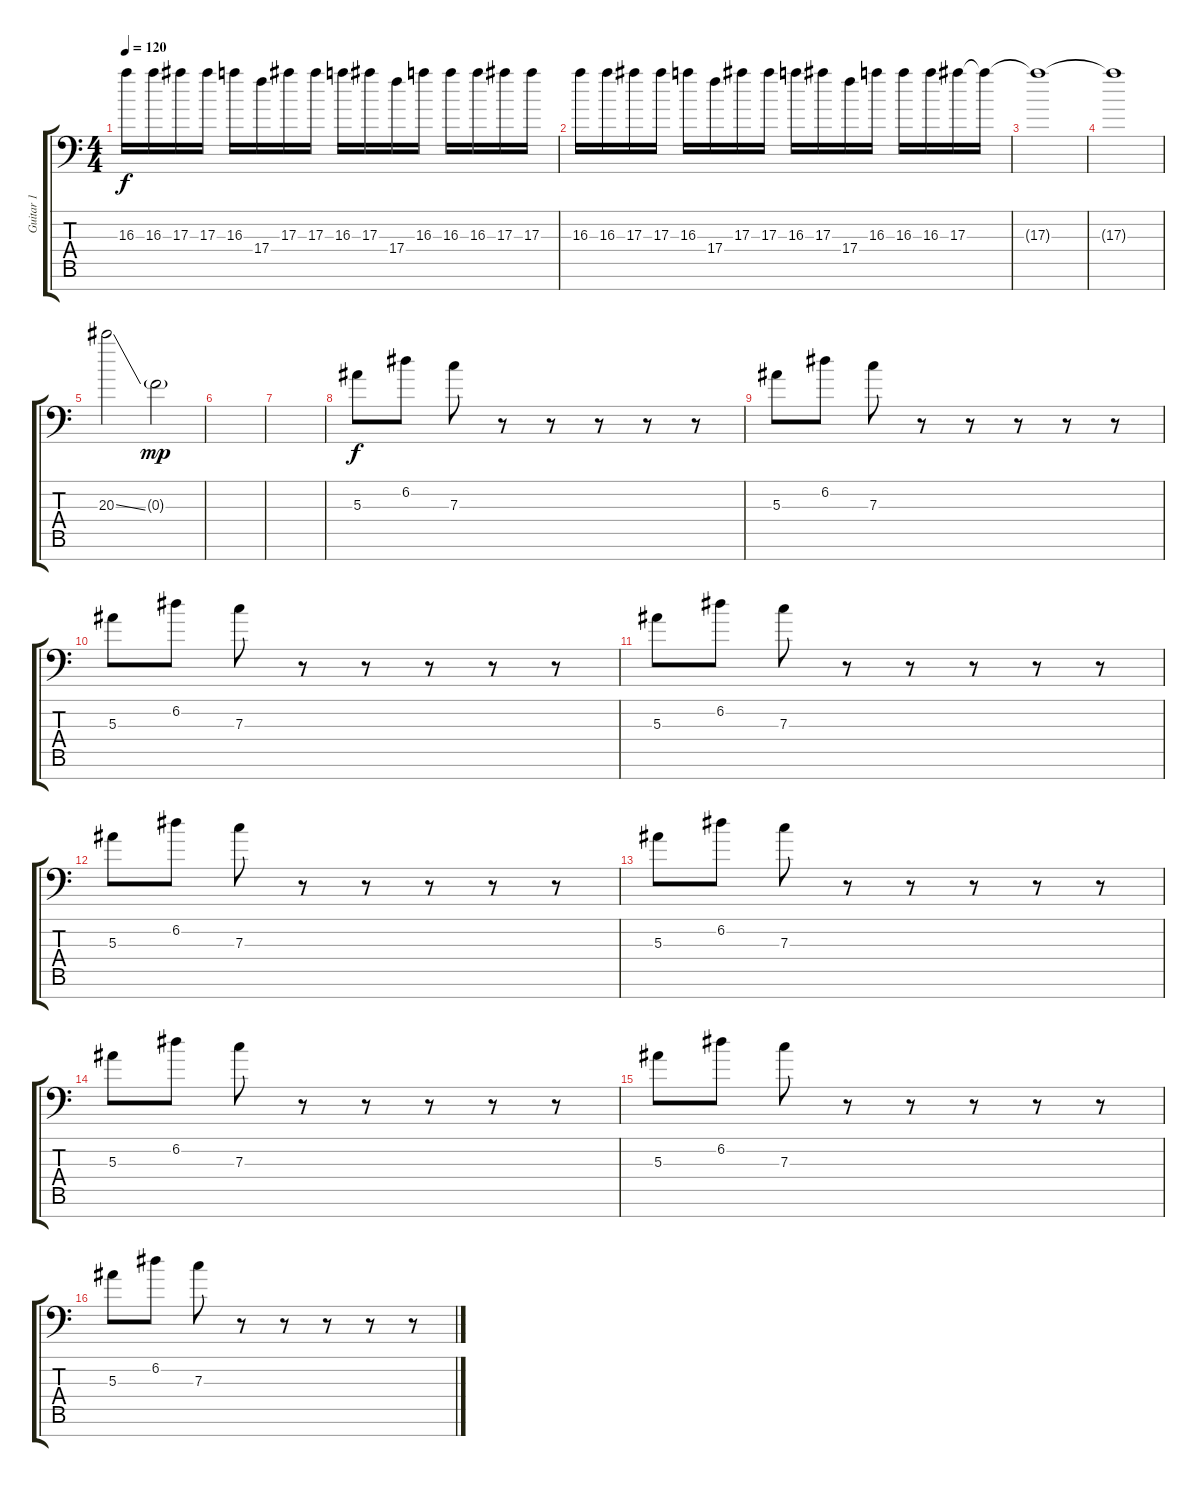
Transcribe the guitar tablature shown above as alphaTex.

\track ("Guitar 1" "Guitar 1") {instrument distortionguitar}
\staff {score tabs}
\tuning (D4 A3 F3 C3 G2 D2 G1) {hide}
\ts (4 4)
\tempo 120
\clef f4
\ks c
16.3.16{dy f} 16.3.16 17.3.16 17.3.16 16.3.16 17.4.16 17.3.16 17.3.16 16.3.16 17.3.16 17.4.16 16.3.16 16.3.16 16.3.16 17.3.16 17.3.16 |
16.3.16 16.3.16 17.3.16 17.3.16 16.3.16 17.4.16 17.3.16 17.3.16 16.3.16 17.3.16 17.4.16 16.3.16 16.3.16 16.3.16 17.3.16 17.3{t}.16 |
17.3{t}.1 |
17.3{t}.1 |
20.3{ss}.2 0.3{g}.2{dy mp} |
|
|
5.3.8{dy f} 6.2.8 7.3.8 r.8 r.8 r.8 r.8 r.8 |
5.3.8 6.2.8 7.3.8 r.8 r.8 r.8 r.8 r.8 |
5.3.8 6.2.8 7.3.8 r.8 r.8 r.8 r.8 r.8 |
5.3.8 6.2.8 7.3.8 r.8 r.8 r.8 r.8 r.8 |
5.3.8 6.2.8 7.3.8 r.8 r.8 r.8 r.8 r.8 |
5.3.8 6.2.8 7.3.8 r.8 r.8 r.8 r.8 r.8 |
5.3.8 6.2.8 7.3.8 r.8 r.8 r.8 r.8 r.8 |
5.3.8 6.2.8 7.3.8 r.8 r.8 r.8 r.8 r.8 |
5.3.8 6.2.8 7.3.8 r.8 r.8 r.8 r.8 r.8
